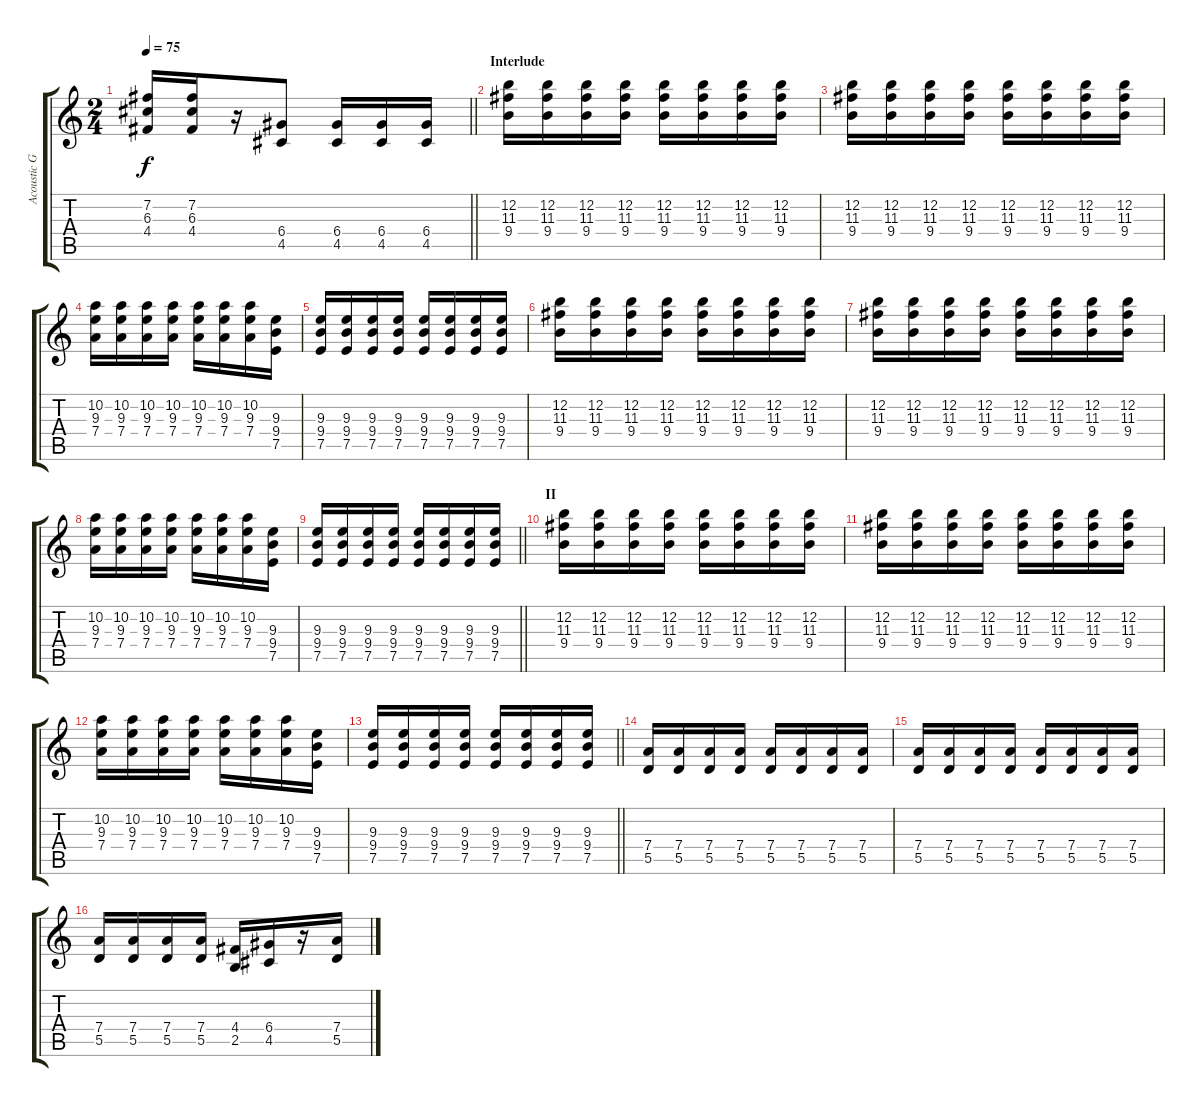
\track ("Acoustic Guitar" "Acoustic G") {instrument acousticguitarsteel}
\staff {score tabs}
\tuning (E4 B3 G3 D3 A2 E2) {hide}
\ts (2 4)
\tempo 75
\clef g2
\barLineRight lightlight
\ks c
(7.2{t} 6.3{t} 4.4{t}).16{dy f} (7.2 6.3 4.4).16 r.16 (6.4 4.5).8 (6.4 4.5).16 (6.4 4.5).16 (6.4 4.5).16 |
\section ("" "Interlude")
(12.2 11.3 9.4).16{volume 8 instrument distortionguitar} (12.2 11.3 9.4).16 (12.2 11.3 9.4).16 (12.2 11.3 9.4).16 (12.2 11.3 9.4).16 (12.2 11.3 9.4).16 (12.2 11.3 9.4).16 (12.2 11.3 9.4).16 |
(12.2 11.3 9.4).16 (12.2 11.3 9.4).16 (12.2 11.3 9.4).16 (12.2 11.3 9.4).16 (12.2 11.3 9.4).16 (12.2 11.3 9.4).16 (12.2 11.3 9.4).16 (12.2 11.3 9.4).16 |
(10.2 9.3 7.4).16 (10.2 9.3 7.4).16 (10.2 9.3 7.4).16 (10.2 9.3 7.4).16 (10.2 9.3 7.4).16 (10.2 9.3 7.4).16 (10.2 9.3 7.4).16 (9.3 9.4 7.5).16 |
(9.3 9.4 7.5).16 (9.3 9.4 7.5).16 (9.3 9.4 7.5).16 (9.3 9.4 7.5).16 (9.3 9.4 7.5).16 (9.3 9.4 7.5).16 (9.3 9.4 7.5).16 (9.3 9.4 7.5).16 |
(12.2 11.3 9.4).16 (12.2 11.3 9.4).16 (12.2 11.3 9.4).16 (12.2 11.3 9.4).16 (12.2 11.3 9.4).16 (12.2 11.3 9.4).16 (12.2 11.3 9.4).16 (12.2 11.3 9.4).16 |
(12.2 11.3 9.4).16 (12.2 11.3 9.4).16 (12.2 11.3 9.4).16 (12.2 11.3 9.4).16 (12.2 11.3 9.4).16 (12.2 11.3 9.4).16 (12.2 11.3 9.4).16 (12.2 11.3 9.4).16 |
(10.2 9.3 7.4).16 (10.2 9.3 7.4).16 (10.2 9.3 7.4).16 (10.2 9.3 7.4).16 (10.2 9.3 7.4).16 (10.2 9.3 7.4).16 (10.2 9.3 7.4).16 (9.3 9.4 7.5).16 |
\barLineRight lightlight
(9.3 9.4 7.5).16 (9.3 9.4 7.5).16 (9.3 9.4 7.5).16 (9.3 9.4 7.5).16 (9.3 9.4 7.5).16 (9.3 9.4 7.5).16 (9.3 9.4 7.5).16 (9.3 9.4 7.5).16 |
\section ("" "II")
(12.2 11.3 9.4).16 (12.2 11.3 9.4).16 (12.2 11.3 9.4).16 (12.2 11.3 9.4).16 (12.2 11.3 9.4).16 (12.2 11.3 9.4).16 (12.2 11.3 9.4).16 (12.2 11.3 9.4).16 |
(12.2 11.3 9.4).16 (12.2 11.3 9.4).16 (12.2 11.3 9.4).16 (12.2 11.3 9.4).16 (12.2 11.3 9.4).16 (12.2 11.3 9.4).16 (12.2 11.3 9.4).16 (12.2 11.3 9.4).16 |
(10.2 9.3 7.4).16 (10.2 9.3 7.4).16 (10.2 9.3 7.4).16 (10.2 9.3 7.4).16 (10.2 9.3 7.4).16 (10.2 9.3 7.4).16 (10.2 9.3 7.4).16 (9.3 9.4 7.5).16 |
\barLineRight lightlight
(9.3 9.4 7.5).16 (9.3 9.4 7.5).16 (9.3 9.4 7.5).16 (9.3 9.4 7.5).16 (9.3 9.4 7.5).16 (9.3 9.4 7.5).16 (9.3 9.4 7.5).16 (9.3 9.4 7.5).16 |
\section ("" "")
(7.4 5.5).16 (7.4 5.5).16 (7.4 5.5).16 (7.4 5.5).16 (7.4 5.5).16 (7.4 5.5).16 (7.4 5.5).16 (7.4 5.5).16 |
(7.4 5.5).16 (7.4 5.5).16 (7.4 5.5).16 (7.4 5.5).16 (7.4 5.5).16 (7.4 5.5).16 (7.4 5.5).16 (7.4 5.5).16 |
(7.4 5.5).16 (7.4 5.5).16 (7.4 5.5).16 (7.4 5.5).16 (4.4 2.5).16 (6.4 4.5).16 r.16 (7.4 5.5).16
